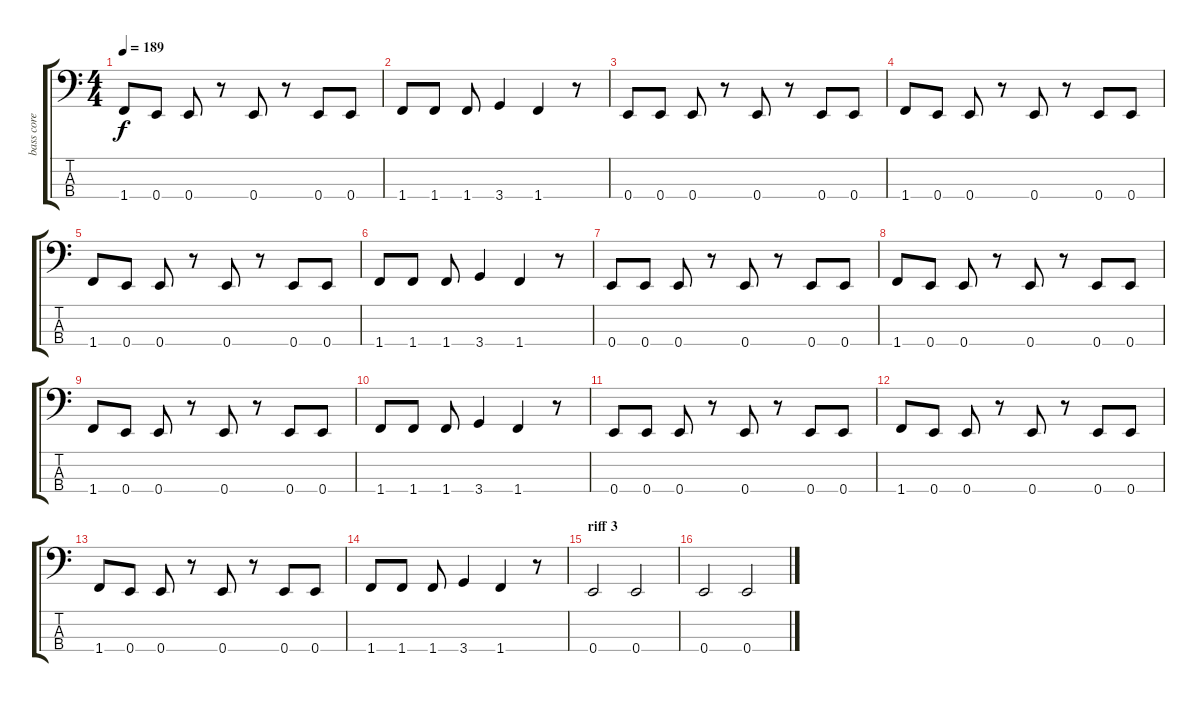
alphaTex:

\track ("bass core" "bass core") {instrument acousticguitarnylon}
\staff {score tabs}
\tuning (G2 D2 A1 E1) {hide}
\ts (4 4)
\tempo 189
\clef f4
\ks c
1.4.8{dy f} 0.4.8 0.4.8 r.8 0.4.8 r.8 0.4.8 0.4.8 |
1.4.8 1.4.8 1.4.8 3.4.4 1.4.4 r.8 |
0.4.8 0.4.8 0.4.8 r.8 0.4.8 r.8 0.4.8 0.4.8 |
1.4.8 0.4.8 0.4.8 r.8 0.4.8 r.8 0.4.8 0.4.8 |
1.4.8 0.4.8 0.4.8 r.8 0.4.8 r.8 0.4.8 0.4.8 |
1.4.8 1.4.8 1.4.8 3.4.4 1.4.4 r.8 |
0.4.8 0.4.8 0.4.8 r.8 0.4.8 r.8 0.4.8 0.4.8 |
1.4.8 0.4.8 0.4.8 r.8 0.4.8 r.8 0.4.8 0.4.8 |
1.4.8 0.4.8 0.4.8 r.8 0.4.8 r.8 0.4.8 0.4.8 |
1.4.8 1.4.8 1.4.8 3.4.4 1.4.4 r.8 |
0.4.8 0.4.8 0.4.8 r.8 0.4.8 r.8 0.4.8 0.4.8 |
1.4.8 0.4.8 0.4.8 r.8 0.4.8 r.8 0.4.8 0.4.8 |
1.4.8 0.4.8 0.4.8 r.8 0.4.8 r.8 0.4.8 0.4.8 |
1.4.8 1.4.8 1.4.8 3.4.4 1.4.4 r.8 |
\section ("" "riff 3")
0.4.2 0.4.2 |
0.4.2 0.4.2
